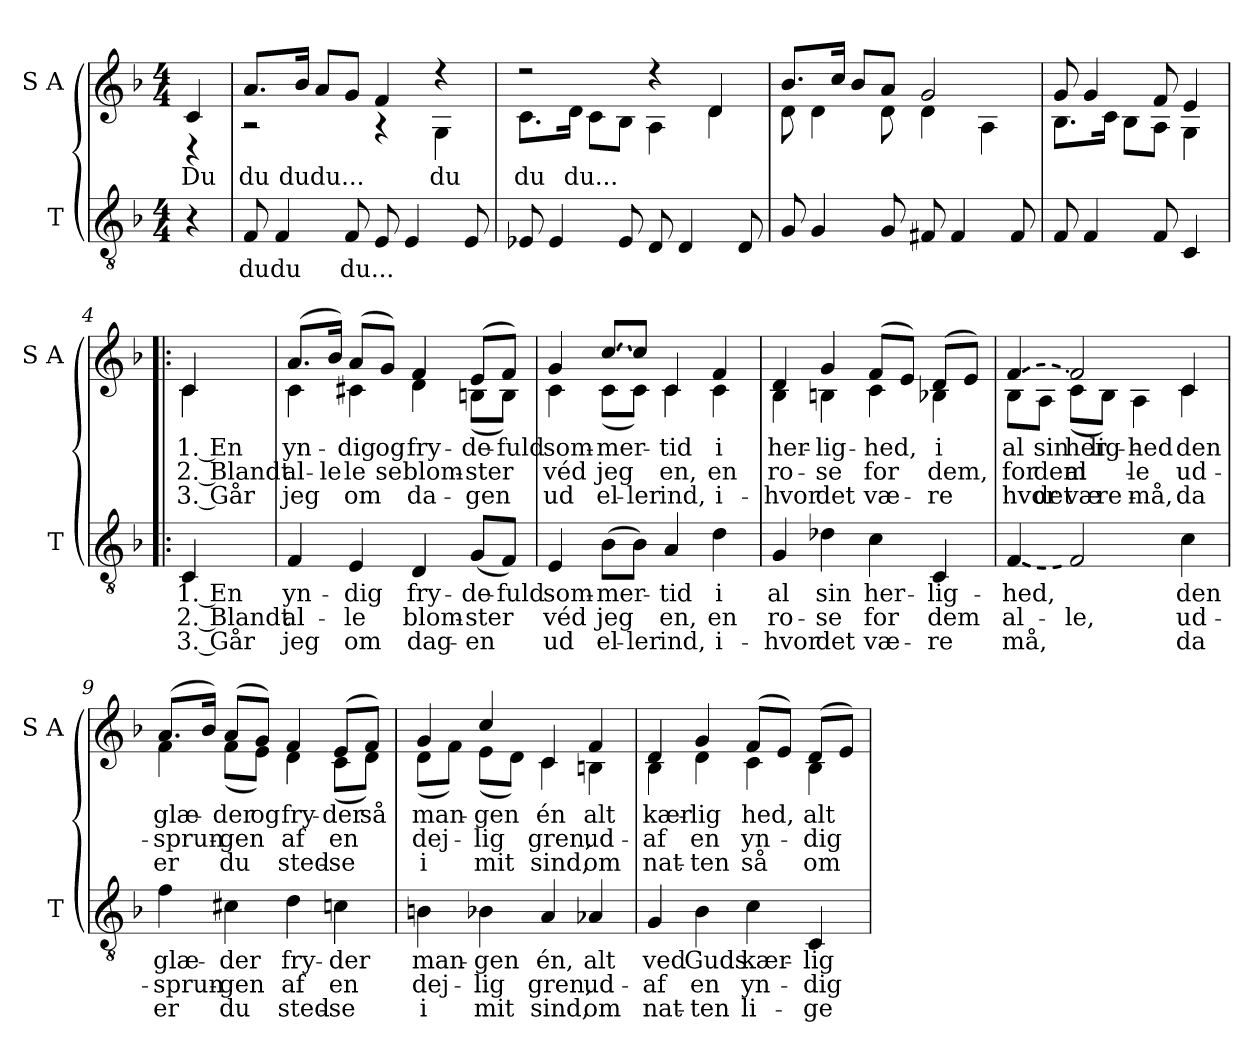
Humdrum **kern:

**kern	**text	**text	**text	**kern	**text	**text	**text
*part2	*part2	*part2	*part2	*part1	*part1	*part1	*part1
*staff2	*staff2	*staff2	*staff2	*staff1	*staff1	*staff1	*staff1
*I"T	*	*	*	*I"S A	*	*	*
*I'T	*	*	*	*I'S A	*	*	*
*clefGv2	*	*	*	*clefG2	*	*	*
*k[b-]	*	*	*	*k[b-]	*	*	*
*M4/4	*	*	*	*M4/4	*	*	*
*MM80	*	*	*	*MM80	*	*	*
=	=	=	=	=	=	=	=
!	!	!	!	!	!LO:LY:a	!	!
*	*	*	*	*^	*	*	*
4r	.	.	.	4c/	4r	Du	.	.
=1	=1	=1	=1	=1	=1	=1	=1	=1
!	!LO:LY:b	!	!	!	!	!LO:LY:a	!	!
8F/	du	.	.	8.a/L	2r	du	.	.
!	!LO:LY:b	!	!	!	!	!	!	!
4F/	du	.	.	.	.	.	.	.
!	!	!	!	!	!	!LO:LY:a	!	!
.	.	.	.	16b-/Jk	.	du	.	.
!	!	!	!	!	!	!LO:LY:a	!	!
.	.	.	.	8a/L	.	du...	.	.
!	!LO:LY:b	!	!	!	!	!	!	!
8F/	du...	.	.	8g/J	.	.	.	.
8E/	.	.	.	4f/	4r	.	.	.
4E/	.	.	.	.	.	.	.	.
!	!	!	!	!	!	!LO:LY:b	!	!
.	.	.	.	4r	4G\	du	.	.
8E/	.	.	.	.	.	.	.	.
=2	=2	=2	=2	=2	=2	=2	=2	=2
!	!	!	!	!	!	!LO:LY:b	!	!
8E-X/	.	.	.	2r	8.c\L	du	.	.
4E-/	.	.	.	.	.	.	.	.
!	!	!	!	!	!	!LO:LY:b	!	!
.	.	.	.	.	16d\Jk	du...	.	.
.	.	.	.	.	8c\L	.	.	.
8E-/	.	.	.	.	8B-\J	.	.	.
8D/	.	.	.	4r	4A\	.	.	.
4D/	.	.	.	.	.	.	.	.
.	.	.	.	4d/	4d\	.	.	.
8D/	.	.	.	.	.	.	.	.
!!LO:LB:g=z	!!
=3	=3	=3	=3	=3	=3	=3	=3	=3
8G/	.	.	.	8.b-/L	8d\	.	.	.
4G/	.	.	.	.	4d\	.	.	.
.	.	.	.	16cc/Jk	.	.	.	.
.	.	.	.	8b-/L	.	.	.	.
8G/	.	.	.	8a/J	8d\	.	.	.
8F#X/	.	.	.	2g/	4d\	.	.	.
4F#/	.	.	.	.	.	.	.	.
.	.	.	.	.	4A\	.	.	.
8F#/	.	.	.	.	.	.	.	.
=4	=4	=4	=4	=4	=4	=4	=4	=4
8F/	.	.	.	8g/	8.B-\L	.	.	.
4F/	.	.	.	4g/	.	.	.	.
.	.	.	.	.	16c\Jk	.	.	.
.	.	.	.	.	8B-\L	.	.	.
8F/	.	.	.	8f/	8A\J	.	.	.
4C/	.	.	.	4e/	4G\	.	.	.
!!LO:PB:g=z	!!
=4X1!|:	=4X1!|:	=4X1!|:	=4X1!|:	=4X1!|:	=4X1!|:	=4X1!|:	=4X1!|:	=4X1!|:
!	!LO:LY:b	!LO:LY:b	!LO:LY:b	!	!	!LO:LY:a	!LO:LY:a	!LO:LY:a
!	!	!	!	!	!	!LO:LY:b	!LO:LY:b	!LO:LY:b
4C/	1. En	2. Blandt	3. Går	4c/	4c\	1. En	2. Blandt	3. Går
=5	=5	=5	=5	=5	=5	=5	=5	=5
!	!LO:LY:b	!LO:LY:b	!LO:LY:b	!	!	!LO:LY:a	!LO:LY:a	!LO:LY:a
!	!	!	!	!	!	!LO:LY:b	!LO:LY:b	!LO:LY:b
4F/	yn-	al-	jeg	(>8.a/L	4c\	yn-	al-	jeg
!	!	!	!	!	!	!	!LO:LY:a	!
.	.	.	.	16b-/Jk)	.	.	-le	.
!	!LO:LY:b	!LO:LY:b	!LO:LY:b	!	!	!LO:LY:a	!LO:LY:a	!LO:LY:a
!	!	!	!	!	!	!LO:LY:b	!LO:LY:b	!LO:LY:b
4E/	-dig	-le	om	(>8a/L	4c#X\	-dig	-le	om
!	!	!	!	!	!	!LO:LY:a	!LO:LY:a	!
.	.	.	.	8g/J)	.	og	-se	.
!	!LO:LY:b	!LO:LY:b	!LO:LY:b	!	!	!LO:LY:a	!LO:LY:a	!LO:LY:a
!	!	!	!	!	!	!LO:LY:b	!LO:LY:b	!LO:LY:b
4D/	fry-	blom-	dag-	4f/	4d\	fry-	blom-	da-
!	!LO:LY:b	!LO:LY:b	!LO:LY:b	!	!	!LO:LY:a	!LO:LY:a	!LO:LY:a
!	!	!	!	!	!	!LO:LY:b	!LO:LY:b	!LO:LY:b
(<8G/L	-de-	-ster	-en	(>8e/L	(<8Bn\L	-de-	-ster	-gen
!	!LO:LY:b	!	!	!	!	!LO:LY:a	!	!
!	!	!	!	!	!	!LO:LY:b	!	!
8F/J)	-fuld	.	.	8f/J)	8B\J)	-fuld	.	.
=6	=6	=6	=6	=6	=6	=6	=6	=6
!	!LO:LY:b	!LO:LY:b	!LO:LY:b	!	!	!LO:LY:a	!LO:LY:a	!LO:LY:a
!	!	!	!	!	!	!LO:LY:b	!LO:LY:b	!LO:LY:b
4E/	som-	véd	ud	4g/	4c\	som-	véd	ud
!	!LO:LY:b	!LO:LY:b	!LO:LY:b	!LO:T:dash	!	!LO:LY:a	!LO:LY:a	!LO:LY:a
!	!	!	!	!	!	!LO:LY:b	!LO:LY:b	!LO:LY:b
(>8B-\L	-mer-	jeg	el-	[8cc/L	(<8c\L	-mer-	jeg	el-
!	!	!	!LO:LY:b	!	!	!	!	!LO:LY:a
!	!	!	!	!	!	!	!	!LO:LY:b
8B-\J)	.	.	-ler	8cc/J]	8c\J)	.	.	-ler
!	!LO:LY:b	!LO:LY:b	!LO:LY:b	!	!	!LO:LY:a	!LO:LY:a	!LO:LY:a
!	!	!	!	!	!	!LO:LY:b	!LO:LY:b	!LO:LY:b
4A/	-tid	en,	ind,	4c/	4c\	-tid	en,	ind,
!	!LO:LY:b	!LO:LY:b	!LO:LY:b	!	!	!LO:LY:a	!LO:LY:a	!LO:LY:a
!	!	!	!	!	!	!LO:LY:b	!LO:LY:b	!LO:LY:b
4d\	i	en	i-	4f/	4c\	i	en	i-
!!LO:LB:g=z	!!
=7	=7	=7	=7	=7	=7	=7	=7	=7
!	!LO:LY:b	!LO:LY:b	!LO:LY:b	!	!	!LO:LY:a	!LO:LY:a	!LO:LY:a
!	!	!	!	!	!	!LO:LY:b	!LO:LY:b	!LO:LY:b
4G/	al	ro-	-hvor	4d/	4B-\	her-	ro-	-hvor
!	!LO:LY:b	!LO:LY:b	!LO:LY:b	!	!	!LO:LY:a	!LO:LY:a	!LO:LY:a
!	!	!	!	!	!	!LO:LY:b	!LO:LY:b	!LO:LY:b
4d-X\	sin	-se	det	4g/	4Bn\	-lig-	-se	det
!	!LO:LY:b	!LO:LY:b	!LO:LY:b	!	!	!LO:LY:a	!LO:LY:a	!LO:LY:a
!	!	!	!	!	!	!LO:LY:b	!LO:LY:b	!LO:LY:b
4c\	her-	for	væ-	(>8f/L	4c\	-hed,	for	væ-
.	.	.	.	8e/J)	.	.	.	.
!	!LO:LY:b	!LO:LY:b	!LO:LY:b	!	!	!LO:LY:a	!LO:LY:a	!LO:LY:a
!	!	!	!	!	!	!LO:LY:b	!LO:LY:b	!LO:LY:b
4C/	-lig-	dem	-re	(>8d/L	4B-X\	i	dem,	-re
.	.	.	.	8e/J)	.	.	.	.
=8	=8	=8	=8	=8	=8	=8	=8	=8
!LO:T:dash	!LO:LY:b	!LO:LY:b	!LO:LY:b	!LO:T:dash	!	!LO:LY:a	!LO:LY:a	!LO:LY:a
!	!	!	!	!	!	!LO:LY:b	!LO:LY:b	!LO:LY:b
[4F/	-hed,	al-	må,	[4f/	8B-\L	al	for	hvor
!	!	!	!	!	!	!LO:LY:b	!LO:LY:b	!LO:LY:b
.	.	.	.	.	8A\J	sin	dem	det
!	!	!LO:LY:b	!	!	!	!	!LO:LY:a	!
!	!	!	!	!	!	!LO:LY:b	!LO:LY:b	!LO:LY:b
2F/]	.	-le,	.	2f/]	(<8c\L	her-	al-	væ-
!	!	!	!	!	!	!LO:LY:b	!	!LO:LY:b
.	.	.	.	.	8B-\J)	-lig-	.	-re
!	!	!	!	!	!	!LO:LY:b	!LO:LY:b	!LO:LY:b
.	.	.	.	.	4A\	-hed	-le	må,
!	!LO:LY:b	!LO:LY:b	!LO:LY:b	!	!	!LO:LY:a	!LO:LY:a	!LO:LY:a
!	!	!	!	!	!	!LO:LY:b	!LO:LY:b	!LO:LY:b
4c\	den	ud-	da	4c/	4c\	den	ud-	da
=9	=9	=9	=9	=9	=9	=9	=9	=9
!	!LO:LY:b	!LO:LY:b	!LO:LY:b	!	!	!LO:LY:a	!LO:LY:a	!LO:LY:a
!	!	!	!	!	!	!LO:LY:b	!LO:LY:b	!LO:LY:b
4f\	glæ-	-sprun-	er	(>8.a/L	4f\	glæ-	-sprun-	er
.	.	.	.	16b-/Jk)	.	.	.	.
!	!LO:LY:b	!LO:LY:b	!LO:LY:b	!	!	!LO:LY:a	!LO:LY:a	!LO:LY:a
!	!	!	!	!	!	!LO:LY:b	!LO:LY:b	!LO:LY:b
4c#X\	-der	-gen	du	(>8a/L	(<8f\L	-der	-gen	du
!	!	!	!	!	!	!LO:LY:a	!	!
!	!	!	!	!	!	!LO:LY:b	!	!
.	.	.	.	8g/J)	8e\J)	og	.	.
!	!LO:LY:b	!LO:LY:b	!LO:LY:b	!	!	!LO:LY:a	!LO:LY:a	!LO:LY:a
!	!	!	!	!	!	!LO:LY:b	!LO:LY:b	!LO:LY:b
4d\	fry-	af	sted-	4f/	4d\	fry-	af	sted-
!	!LO:LY:b	!LO:LY:b	!LO:LY:b	!	!	!LO:LY:a	!LO:LY:a	!LO:LY:a
!	!	!	!	!	!	!LO:LY:b	!LO:LY:b	!LO:LY:b
4cn\	-der	en	-se	(>8e/L	(<8c\L	-der	en	-se
!	!	!	!	!	!	!LO:LY:a	!	!
!	!	!	!	!	!	!LO:LY:b	!	!
.	.	.	.	8f/J)	8d\J)	så	.	.
!!LO:LB:g=z	!!
=10	=10	=10	=10	=10	=10	=10	=10	=10
!	!LO:LY:b	!LO:LY:b	!LO:LY:b	!	!	!LO:LY:a	!LO:LY:a	!LO:LY:a
!	!	!	!	!	!	!LO:LY:b	!LO:LY:b	!LO:LY:b
4Bn\	man-	dej-	i	4g/	(<8d\L	man-	dej-	i
.	.	.	.	.	8f\J)	.	.	.
!	!LO:LY:b	!LO:LY:b	!LO:LY:b	!	!	!LO:LY:a	!LO:LY:a	!LO:LY:a
!	!	!	!	!	!	!LO:LY:b	!LO:LY:b	!LO:LY:b
4B-X\	-gen	-lig	mit	4cc/	(<8e\L	-gen	-lig	mit
.	.	.	.	.	8d\J)	.	.	.
!	!LO:LY:b	!LO:LY:b	!LO:LY:b	!	!	!LO:LY:a	!LO:LY:a	!LO:LY:a
!	!	!	!	!	!	!LO:LY:b	!LO:LY:b	!LO:LY:b
4A/	én,	gren,	sind,	4c/	4c\	én	gren,	sind,
!	!LO:LY:b	!LO:LY:b	!LO:LY:b	!	!	!LO:LY:a	!LO:LY:a	!LO:LY:a
!	!	!	!	!	!	!LO:LY:b	!LO:LY:b	!LO:LY:b
4A-X/	alt	ud-	om	4f/	4Bn\	alt	ud-	om
=11	=11	=11	=11	=11	=11	=11	=11	=11
!	!LO:LY:b	!LO:LY:b	!LO:LY:b	!	!	!LO:LY:a	!LO:LY:a	!LO:LY:a
!	!	!	!	!	!	!LO:LY:b	!LO:LY:b	!LO:LY:b
4G/	ved	-af	nat-	4d/	4B-\	kær-	-af	nat-
!	!LO:LY:b	!LO:LY:b	!LO:LY:b	!	!	!LO:LY:a	!LO:LY:a	!LO:LY:a
!	!	!	!	!	!	!LO:LY:b	!LO:LY:b	!LO:LY:b
4B-\	Guds	en	-ten	4g/	4d\	-lig	en	-ten
!	!LO:LY:b	!LO:LY:b	!LO:LY:b	!	!	!LO:LY:a	!LO:LY:a	!LO:LY:a
!	!	!	!	!	!	!LO:LY:b	!LO:LY:b	!LO:LY:b
4c\	kær-	yn-	li-	(>8f/L	4c\	hed,	yn-	så
.	.	.	.	8e/J)	.	.	.	.
!	!LO:LY:b	!LO:LY:b	!LO:LY:b	!	!	!LO:LY:a	!LO:LY:a	!LO:LY:a
!	!	!	!	!	!	!LO:LY:b	!LO:LY:b	!LO:LY:b
4C/	-lig-	-dig	-ge-	(>8d/L	4B-\	alt	-dig	om
.	.	.	.	8e/J)	.	.	.	.
*	*	*	*	*v	*v	*	*	*
=	=	=	=	=	=	=	=
*-	*-	*-	*-	*-	*-	*-	*-
